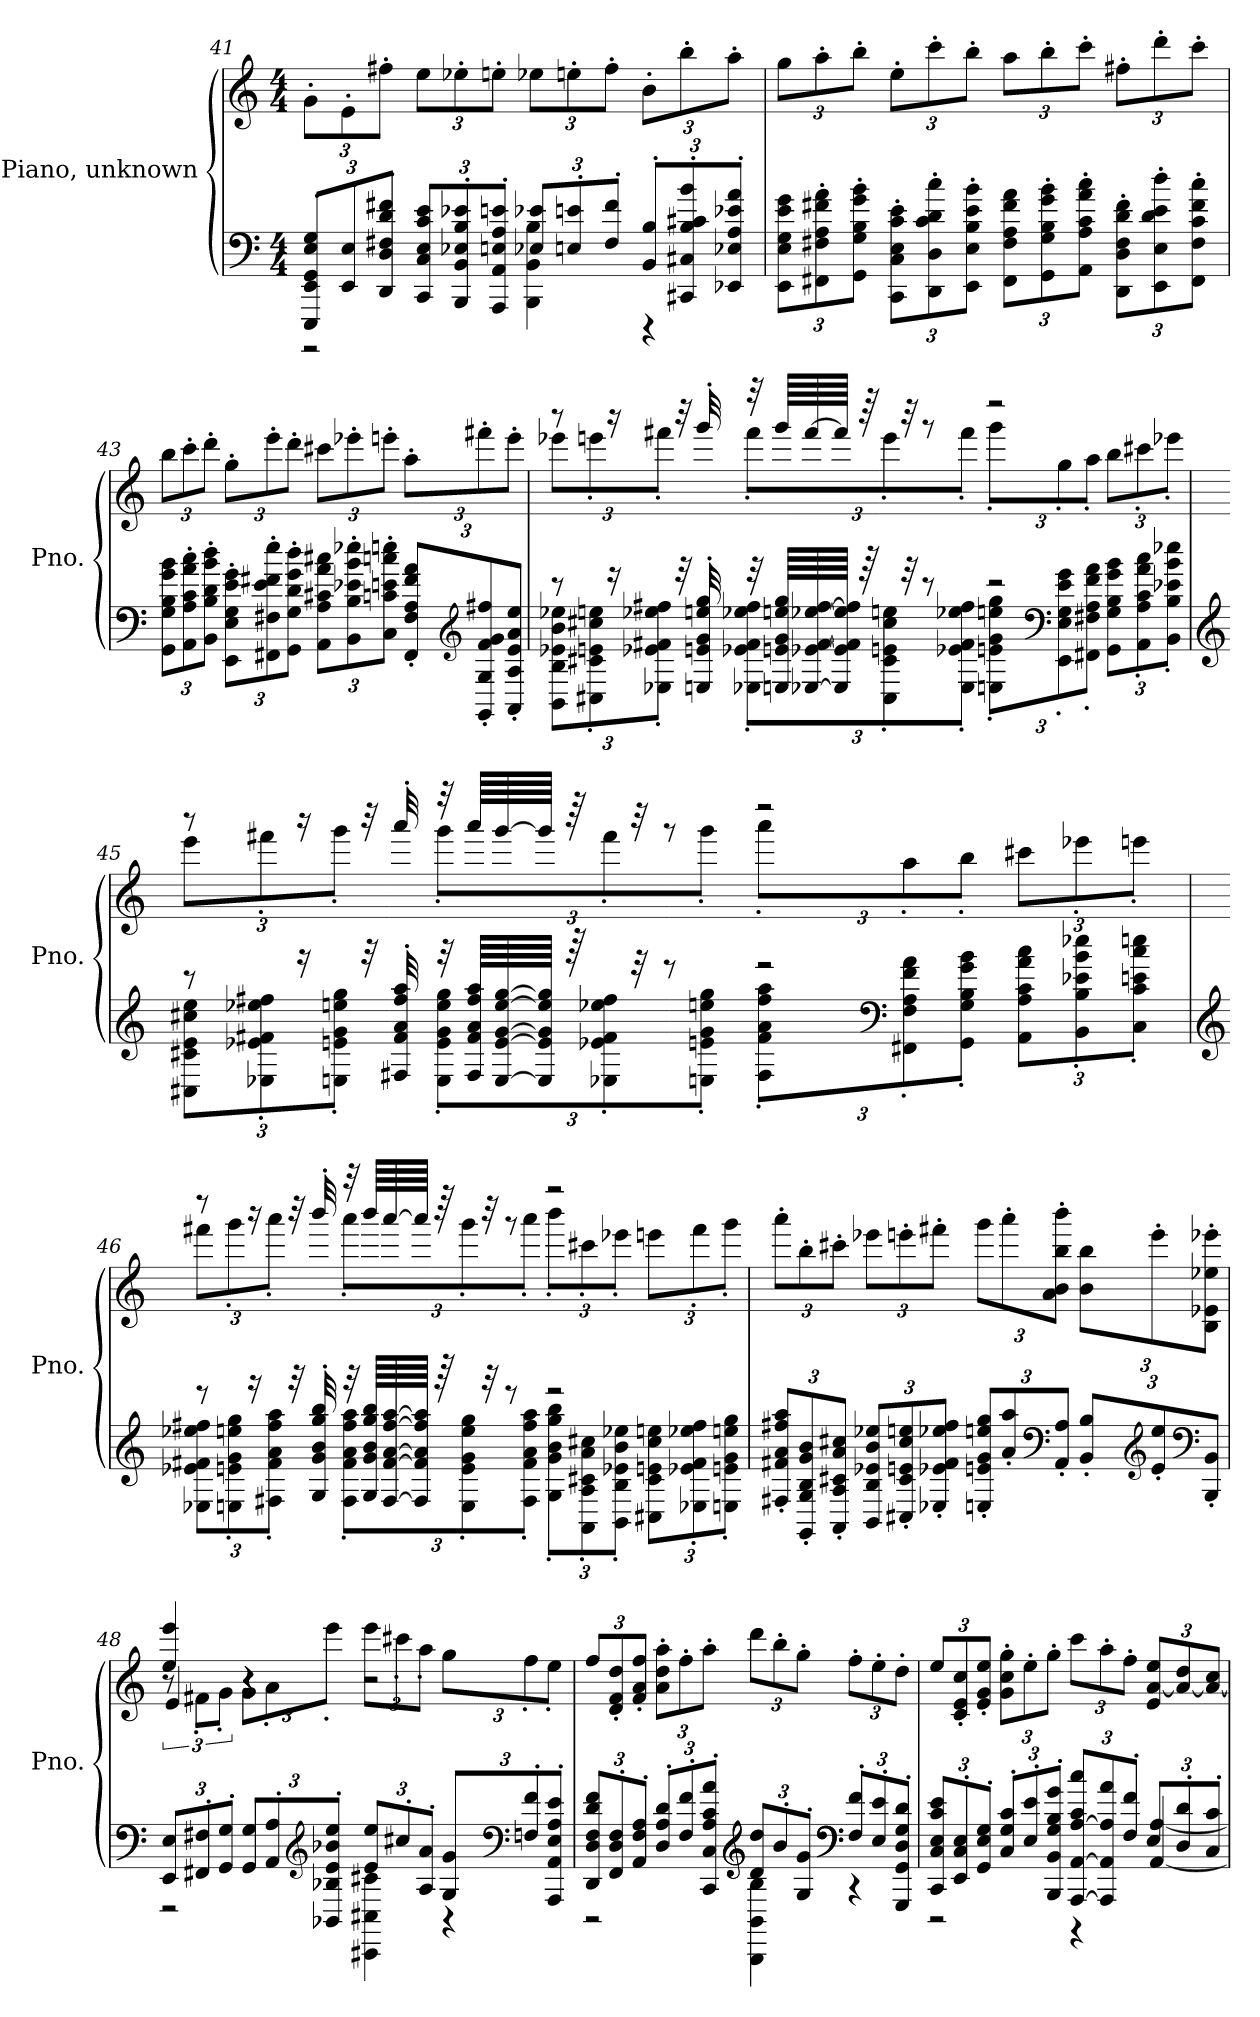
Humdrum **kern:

**kern	**kern
*part1	*part1
*staff2	*staff1
*I"Piano, unknown	*
*I'Pno.	*
*clefF4	*clefG2
*k[]	*k[]
*M4/4	*M4/4
*Xbrackettup	*Xbrackettup
=41	=41
*^	*
12EEE/' 12EE/' 12GG/' 12E/' 12G/'L	2r	12g'\L
12EE/' 12E/'	.	12e'\
12DD/' 12D/' 12F#X/' 12d/' 12f#X/'J	.	12ff#X'\J
12CC/ 12C/ 12E/ 12c/ 12e/L	.	12ee\L
12BBB/' 12BB/' 12E-X/' 12B/' 12e-X/'	.	12ee-X'\
12AAA/' 12AA/' 12En/' 12A/' 12en/'J	.	12een'\J
12E-X/ 12e-X/L	4BBB\ 4BB\ 4B\	12ee-X\L
12En/' 12en/'	.	12een'\
12F#/' 12f#/'J	.	12ff#'\J
12BB/' 12B/'L	4r	12b'\L
12CC#X/' 12C#X/' 12B/' 12c#X/' 12b/'	.	12bb'\
12EE-X/' 12E-X/' 12A/' 12e-X/' 12a/'J	.	12aa'\J
*v	*v	*
!!LO:LB:g=z
=42	=42
12EE\ 12E\ 12G\ 12e\ 12g\L	12gg\L
12FF#X\' 12F#X\' 12A\' 12f#X\' 12a\'	12aa'\
12GG\' 12G\' 12B\' 12g\' 12b\'J	12bb'\J
12CC\' 12C\' 12E\' 12c\' 12e\'L	12ee'\L
12DD\' 12D\' 12c\' 12d\' 12cc\'	12ccc'\
12EE\' 12E\' 12B\' 12e\' 12b\'J	12bb'\J
12FF#\ 12F#\ 12A\ 12f#\ 12a\L	12aa\L
12GG\' 12G\' 12B\' 12g\' 12b\'	12bb'\
12AA\' 12A\' 12c\' 12a\' 12cc\'J	12ccc'\J
12DD\' 12D\' 12F#\' 12d\' 12f#\'L	12ff#X'\L
12EE\' 12E\' 12d\' 12e\' 12dd\'	12ddd'\
12FF#\' 12F#\' 12c\' 12f#\' 12cc\'J	12ccc'\J
=43	=43
12GG\ 12G\ 12B\ 12g\ 12b\L	12bb\L
12AA\' 12A\' 12c\' 12a\' 12cc\'	12ccc'\
12BB\' 12B\' 12d\' 12b\' 12dd\'J	12ddd'\J
12EE\' 12E\' 12G\' 12e\' 12g\'L	12gg'\L
12FF#X\' 12F#X\' 12e\' 12f#X\' 12ee\'	12eee'\
12GG\' 12G\' 12d\' 12g\' 12dd\'J	12ddd'\J
12AA\ 12A\ 12c#X\ 12a\ 12cc#X\L	12ccc#X\L
12BB\' 12B\' 12e-X\' 12b\' 12ee-X\'	12eee-X'\
12C\' 12cn\' 12en\' 12ccn\' 12een\'J	12eeen'\J
12FF#/' 12F#/' 12A/' 12f#/' 12a/'L	12aa'\L
*clefG2	*
12GG/' 12G/' 12f#/' 12g/' 12ff#X/'	12fff#X'\
12AA/' 12A/' 12e/' 12a/' 12ee/'J	12eee'\J
!!LO:LB:g=z
=44	=44
*^	*^
8r	12BB\ 12B\ 12e-X\ 12b\ 12ee-X\L	8r	12eee-X\L
.	12C#X\' 12c#X\' 12en\' 12cc#X\' 12een\'	.	12eeen'\
16r	.	16r	.
.	12E-X\' 12e-X\' 12f#X\' 12ee-X\' 12ff#X\'J	.	12fff#X'\J
32r	.	32r	.
32En/' 32en/' 32g/' 32een/' 32gg/'	.	32ggg'/	.
32r	12E-X\' 12e-X\' 12f#\' 12ee-X\' 12ff#\'L	32r	12fff#'\L
64En/ 64en/ 64g/ 64een/ 64gg/LLLL	.	64ggg/LLLL	.
[64E-X/ [64e-X/ [64f#/ [64ee-X/ [64ff#/	.	[64fff#/	.
64E-/] 64e-/] 64f#/] 64ee-/] 64ff#/]JJJJ	.	64fff#/JJJJ]	.
64r	.	64r	.
.	12C#\' 12c#\' 12en\' 12cc#\' 12een\'	.	12eee'\
32r	.	32r	.
8r	.	8r	.
.	12E-\' 12e-X\' 12f#\' 12ee-X\' 12ff#\'J	.	12fff#'\J
2r	12En\' 12en\' 12g\' 12een\' 12gg\'L	2r	12ggg'\L
*clefF4	*	*	*
.	12EE\' 12E\' 12G\' 12e\' 12g\'	.	12gg'\
.	12FF#X\' 12F#X\' 12A\' 12f#\' 12a\'J	.	12aa'\J
.	12GG\ 12G\ 12B\ 12g\ 12b\L	.	12bb\L
.	12AA\' 12A\' 12c#\' 12a\' 12cc#\'	.	12ccc#X'\
.	12BB\' 12B\' 12e-X\' 12b\' 12ee-X\'J	.	12eee-X'\J
!!LO:LB:g=z	!!
=45	=45	=45	=45
*clefG2	*	*	*
8r	12C#X\ 12c#X\ 12e\ 12cc#X\ 12ee\L	8r	12eee\L
.	12E-X\' 12e-X\' 12f#X\' 12ee-X\' 12ff#X\'	.	12fff#X'\
16r	.	16r	.
.	12En\' 12en\' 12g\' 12een\' 12gg\'J	.	12ggg'\J
32r	.	32r	.
32F#X/' 32f#/' 32a/' 32ff#/' 32aa/'	.	32aaa'/	.
32r	12E\' 12e\' 12g\' 12ee\' 12gg\'L	32r	12ggg'\L
64F#/ 64f#/ 64a/ 64ff#/ 64aa/LLLL	.	64aaa/LLLL	.
[64E/ [64e/ [64g/ [64ee/ [64gg/	.	[64ggg/	.
64E/] 64e/] 64g/] 64ee/] 64gg/]JJJJ	.	64ggg/JJJJ]	.
64r	.	64r	.
.	12E-X\' 12e-X\' 12f#\' 12ee-X\' 12ff#\'	.	12fff#'\
32r	.	32r	.
8r	.	8r	.
.	12En\' 12en\' 12g\' 12een\' 12gg\'J	.	12ggg'\J
2r	12F#\' 12f#\' 12a\' 12ff#\' 12aa\'L	2r	12aaa'\L
*clefF4	*	*	*
.	12FF#X\' 12F#\' 12A\' 12f#\' 12a\'	.	12aa'\
.	12GG\' 12G\' 12B\' 12g\' 12b\'J	.	12bb'\J
.	12AA\ 12A\ 12c#\ 12a\ 12cc#\L	.	12ccc#X\L
.	12BB\' 12B\' 12e-X\' 12b\' 12ee-X\'	.	12eee-X'\
.	12C#\' 12c#\' 12en\' 12cc#\' 12een\'J	.	12eeen'\J
!!LO:PB:g=z	!!
=46	=46	=46	=46
*clefG2	*	*	*
8r	12E-X\ 12e-X\ 12f#X\ 12ee-X\ 12ff#X\L	8r	12fff#X\L
.	12En\' 12en\' 12g\' 12een\' 12gg\'	.	12ggg'\
16r	.	16r	.
.	12F#X\' 12f#\' 12a\' 12ff#\' 12aa\'J	.	12aaa'\J
32r	.	32r	.
32G/' 32g/' 32b/' 32gg/' 32bb/'	.	32bbb'/	.
32r	12F#\' 12f#\' 12a\' 12ff#\' 12aa\'L	32r	12aaa'\L
64G/ 64g/ 64b/ 64gg/ 64bb/LLLL	.	64bbb/LLLL	.
[64F#/ [64f#/ [64a/ [64ff#/ [64aa/	.	[64aaa/	.
64F#/] 64f#/] 64a/] 64ff#/] 64aa/]JJJJ	.	64aaa/JJJJ]	.
64r	.	64r	.
.	12E\' 12e\' 12g\' 12ee\' 12gg\'	.	12ggg'\
32r	.	32r	.
8r	.	8r	.
.	12F#\' 12f#\' 12a\' 12ff#\' 12aa\'J	.	12aaa'\J
2r	12G\' 12g\' 12b\' 12gg\' 12bb\'L	2r	12bbb'\L
.	12AA\' 12A\' 12c#X\' 12a\' 12cc#X\'	.	12ccc#X'\
.	12BB\' 12B\' 12e-X\' 12b\' 12ee-X\'J	.	12eee-X'\J
.	12C#X\ 12c#\ 12en\ 12cc#\ 12een\L	.	12eeen\L
.	12E-X\' 12e-X\' 12f#\' 12ee-X\' 12ff#\'	.	12fff#'\
.	12En\' 12en\' 12g\' 12een\' 12gg\'J	.	12ggg'\J
*v	*v	*	*
*	*v	*v
!!LO:LB:g=z
=47	=47
12F#X/' 12f#X/' 12a/' 12ff#X/' 12aa/'L	12aaa'\L
12GG/' 12G/' 12B/' 12g/' 12b/'	12bb'\
12AA/' 12A/' 12c#X/' 12a/' 12cc#X/'J	12ccc#X'\J
12BB/ 12B/ 12e-X/ 12b/ 12ee-X/L	12eee-X\L
12C#X/' 12c#/' 12en/' 12cc#/' 12een/'	12eeen'\
12E-X/' 12e-X/' 12f#/' 12ee-X/' 12ff#/'J	12fff#X'\J
12En/' 12en/' 12g/' 12een/' 12gg/'L	12ggg\L
12a/' 12aa/'	12aaa'\
*clefF4	*
12AA/' 12A/'J	12a\' 12b\' 12bb\' 12bbb\'J
12BB/' 12B/'L	12b\ 12bb\L
*clefG2	*
12e/' 12ee/'	12eee'\
*clefF4	*
12BBB/' 12BB/'J	12B\' 12e-X\' 12ee-X\' 12eee-X\'J
=48	=48
*^	*^
*	*	*	*brackettup
*	*	*	*^
12EE/ 12E/L	2r	4ee/ 4eee/	12r	4e/
12FF#X/' 12F#X/'	.	.	12f#X'\L	.
12GG/' 12G/'J	.	.	12g'\J	.
*	*	*	*Xbrackettup	*
12GG/ 12G/L	.	4r	12g\L	4r
12AA/' 12A/'	.	.	12a'\	.
*clefG2	*	*	*	*
12BB-X/' 12B-X/' 12e/' 12b-X/' 12ee/'J	.	.	12eee'\J	.
12e/ 12ee/L	4CC#X\ 4C#X\ 4c#X\	2r	12eee\L	2r
12cc#X'/	.	.	12ccc#X'\	.
12A/' 12a/'J	.	.	12aa'\J	.
12G/ 12g/L	4r	.	12gg\L	.
*clefF4	*	*	*	*
12Fn/' 12f/'	.	.	12ff'\	.
12AAA/' 12AA/' 12E/' 12A/' 12e/'J	.	.	12ee'\J	.
*	*	*v	*v	*v
!!LO:LB:g=z
=49	=49	=49
12DD/ 12D/ 12F/ 12d/ 12f/L	2r	12ff/L
12FF/' 12D/' 12F/'	.	12d/' 12f/' 12dd/'
12AA/' 12F/' 12A/'J	.	12f/' 12a/' 12ff/'J
12D/' 12A/' 12d/'L	.	12a\' 12dd\' 12aa\'L
12F/' 12f/'	.	12ff'\
12CC/' 12C/' 12A/' 12c/' 12a/'J	.	12aa'\J
*clefG2	*	*
12d/ 12dd/L	4BBB\ 4BB\ 4B\	12ddd\L
12b'/	.	12bb'\
12G/' 12g/'J	.	12gg'\J
*clefF4	*	*
12F/' 12f/'L	4r	12ff'\L
12E/' 12e/'	.	12ee'\
12GGG/' 12GG/' 12D/' 12G/' 12d/'J	.	12dd'\J
=50	=50	=50
12CC/ 12C/ 12E/ 12c/ 12e/L	2r	12ee/L
12EE/' 12C/' 12E/'	.	12c/' 12e/' 12cc/'
12GG/' 12E/' 12G/'J	.	12e/' 12g/' 12ee/'J
12C/' 12G/' 12c/'L	.	12g\' 12cc\' 12gg\'L
12E/' 12e/'	.	12ee'\
12BBB/' 12BB/' 12G/' 12B/' 12g/'J	.	12gg'\J
[12AAA/ [12AA/ [12A/ 12c/ 12cc/L	4r	12ccc\L
12AAA/] 12AA/] 12A/] 12a/	.	12aa'\
12F/' 12f/'J	.	12ff'\J
12E/L	[4AA/ [4A/	12e/ [12a/ 12ee/L
12D/' 12d/'	.	12a/_ 12dd/
12C/' 12c/'J	.	12a/_ 12cc/J
*v	*v	*
=	=
*-	*-
